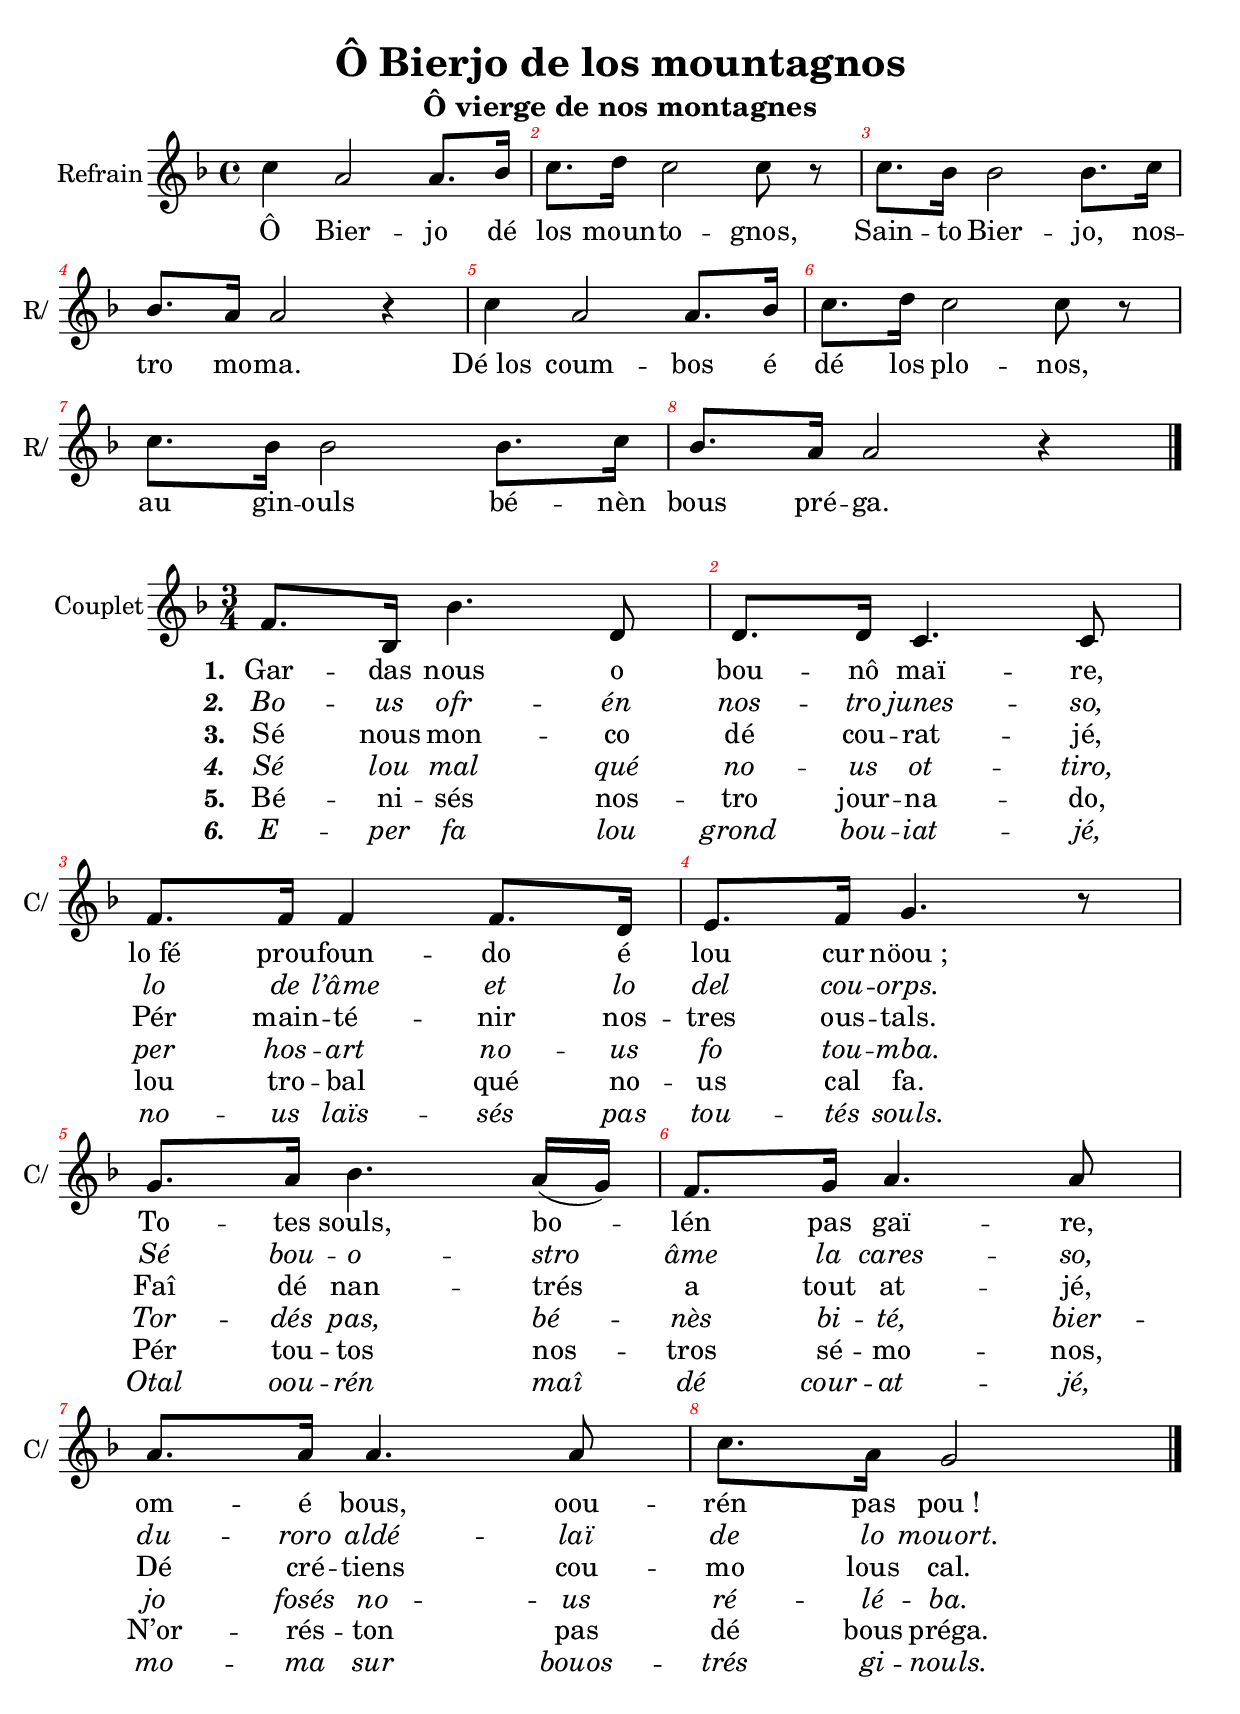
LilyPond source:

\version "2.22.2"

revision		= "0.1"
%tagline	= "Musique gravée par philippe@nenert.net à l'aide de LilyPond.org"
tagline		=
	\markup {
		\italic \teeny {
			% Version \simple #revision de la 
			Partition gravée
			\simple #(strftime "le %d/%m/%Y à %H:%M" (localtime (current-time) ) )
			par
			\with-url #"mailto:philippe@nenert.net" {
				philippe@nenert.net
			}
			grâce à
			\with-url #"http://lilypond.org/" {
				LilyPond.org
			}
		}
	}


#(set-default-paper-size "a4")
#(set-global-staff-size 22 )


\header {
	title = "Ô Bierjo de los mountagnos"
	subtitle = "Ô vierge de nos montagnes"
	% instrument = ""
	% composer = ""
	% poet = ""
}

global = {
	\key f \major
	\time 4/4

	% la mise en forme desnuances
	% \include "../all/dynamic_text_spanner.ly"

	% l'écriture des numéros de mesures
  \version "2.22.2"

%%%%%%%%%%%%%%%%%%%%%%%%%%%%%%%%%%%%%%%%%%%%%%%%%%%%%%%%%%%%%%%%%%%%%%%%%%%%%
% Nous compressons les mesures vides et voulons une barre horizontale
% \compressFullBarRests
\override MultiMeasureRest.expand-limit 	= #3

%%%%%%%%%%%%%%%%%%%%%%%%%%%%%%%%%%%%%%%%%%%%%%%%%%%%%%%%%%%%%%%%%%%%%%%%%%%%%
% La numérotation des mesures
% \override Score.BarNumber.break-visibility	= #'#(#t #t #t)
\override Score.BarNumber.break-visibility	= #'#(#f #t #t)

% aligne à gauche de la barre
\override Score.BarNumber.self-alignment-X	= #LEFT

%\override Score.BarNumber.padding		= #2.75

% mets le numéros de mesure en italique et les mets en rouge
\override Score.BarNumber.font-shape	= #'italic
\override Score.BarNumber.color		= #red

% Diminue la taille du numéro
\override Score.BarNumber.font-size		= #-4

% Mettre un jolie rond entourant les numéros de mesures
%\override Score.BarNumber #'stencil	= #(make-stencil-circler 0.1 0.05 ly:text-interface::print)

% Ajoute un numéro de version pour les mesures alternatives
\set Score.alternativeNumberingStyle = #'numbers-with-letters

% Gestion du doigté
%\override Score.Fingering #'font-shape	= #'italic
\override Score.Fingering.color		= #blue

% Diminue la taille du numéro
\override Score.Fingering.font-size		= #-7

}



%%%%%%%%%%%%%%%%%%%%%%%%%%%%%%%%%%%%%%%%%%%%%%%%%%%%%%%%%%%%%%%%%%%%%%%%%%%%%%%%
%%%	les importations
%%%

% REFRAIN
refrain_music	= \relative c''  { \version "2.22.2"









c4 a2 a8. bes16 |
c8. d16 c2 c8 r |
c8. bes16 bes2 bes8. c16 |  \break
bes8. a16 a2 r4 |
c4 a2 a8. bes16 |
c8. d16 c2 c8 r | \break
c8. bes16 bes2 bes8. c16 |
bes8. a16 a2 r4 |
\bar "|."
 }
refrain_chant	= \lyricmode     { \version "2.22.2"

Ô Bier -- jo dé los moun -- to -- gnos,
Sain -- to Bier -- jo, nos -- tro mo -- ma.
Dé_los coum -- bos é dé los plo -- nos,
au gin -- ouls bé -- nèn bous pré -- ga.

Ô Vierge de nos montagnes,
Sainte Vierge, notre maman.
De nos combes et de nos plaine,
à genous venons vous prier.
 }
% COUPLET
couplet_music	= \relative c'   { \version "2.22.2"









f8. bes,16 bes'4. d,8 |
d8. d16 c4. c8 | \break
f8. f16 f4 f8. d16 |
e8. f16 g4. r8 | \break
g8. a16 bes4. a16( g) |
f8. g16 a4. a8 | \break
a8. a16 a4. a8 c8. 
a16 g2 |
\bar "|."
  }
couplet_chant_a = \lyricmode   { \version "2.22.2"

Gar -- das nous o bou -- nô maï -- re,
lo_fé prou -- foun -- do é lou cur nöou_;
To -- tes souls, bo -- lén pas gaï -- re,
om -- é bous, oou -- rén pas pou_!

Garde nous ô bonne Mère,
la foi profonde et le coeur neuf ;
Tous seuls, nous ne valons pas guère, 
avec vous, nous aurons pas peur.
 }
couplet_chant_b = \lyricmode   { \version "2.22.2"

Bo -- us ofr -- én nos -- tro junes -- so,
lo de l’âme et lo del cou -- orps.
Sé bou -- o -- stro âme la cares -- so,
du -- roro aldé -- laï de lo mouort.

Vous offrons notre jeunesse,
celle de l’âme et du corps.
Si votre âme la caresse,
elle durera au dela de la mort.
 }
couplet_chant_c = \lyricmode   { \version "2.22.2"

Sé nous mon -- co dé cou -- rat -- jé,
Pér main -- té -- nir nos -- tres ous -- tals.
Faî dé nan -- trés a tout at -- jé,
Dé cré -- tiens cou -- mo lous cal.

S’il nous manque du courage,
Pour maintenir notre maison.
Faites-nous a toute âge,
des chrétiens comme il le faut.
 }
couplet_chant_d = \lyricmode   { \version "2.22.2"

Sé lou mal qué no -- us ot -- tiro,
per hos -- art no -- us fo tou -- mba.
Tor -- dés pas, bé -- nès bi -- té,
bier -- jo fosés no -- us ré -- lé -- ba.

Si le mal qui nous attire,
par hazard nous fait tomber.
Tardez pas, venez vite
Vierge faisez nous relever.
 }
couplet_chant_e = \lyricmode   { \version "2.22.2"

Bé -- ni -- sés nos -- tro jour -- na -- do,
lou tro -- bal qué no -- us cal fa.
Pér tou -- tos nos -- tros sé -- mo -- nos,
N’or -- rés -- ton pas dé bous préga.

Benissez notre journée,
Le travail qu’il nous faut faire.
Pour toute notre semaine,
N’arretons pas de vous prier.
 }
couplet_chant_f = \lyricmode   { \version "2.22.2"

E -- per fa lou grond bou -- iat -- jé,
no -- us laïs -- sés pas tou -- tés souls.
Otal oou -- rén maî dé cour -- at -- jé,
mo -- ma sur bouos -- trés gi -- nouls.

Pour faire le grand voyage, 
ne nous laissez pas tout seul.
Comme ça nous aurons plus de courage,
Maman sur vos genous.
 }



%%%%%%%%%%%%%%%%%%%%%%%%%%%%%%%%%%%%%%%%%%%%%%%%%%%%%%%%%%%%%%%%%%%%%%%%%%%%%%%%
%%%%%	La partition
%%%%%
\bookpart {
	\score {
		\new ChoirStaff <<
      \new Staff = "Refrain" 
        \with {
          % fontSize			= #taille
          instrumentName		= "Refrain"
          shortInstrumentName	= "R/ "
        }
        {
          \new Voice = "Refrain" {
            \dynamicUp
            \global
            \refrain_music
          }        
        }
        \new Lyrics
          \lyricsto "Refrain" {
            \refrain_chant
          }
    >>
  }
	\score {
		\new ChoirStaff <<
      \new Staff = "Couplet" 
        \with {
          % fontSize			= #taille
          instrumentName		= "Couplet"
          shortInstrumentName	= "C/ "
        }
        {
          \new Voice = "Couplet" {
            \dynamicUp
            \global
            \time 3/4
            \couplet_music
          }        
        }
        \new Lyrics \lyricsto "Couplet" { 
          \set stanza = "1. " \couplet_chant_a }
        \new Lyrics \lyricsto "Couplet" {
          \override StanzaNumber.font-shape = #'italic
          \override LyricText.font-shape = #'italic
          \set stanza = "2. "  \couplet_chant_b }
        \new Lyrics \lyricsto "Couplet" { 
          \set stanza = "3. " \couplet_chant_c }
        \new Lyrics \lyricsto "Couplet" {
          \override StanzaNumber.font-shape = #'italic
          \override LyricText.font-shape = #'italic
          \set stanza = "4. "  \couplet_chant_d }
        \new Lyrics \lyricsto "Couplet" { 
          \set stanza = "5. " \couplet_chant_e }
        \new Lyrics \lyricsto "Couplet" {
          \override StanzaNumber.font-shape = #'italic
          \override LyricText.font-shape = #'italic
          \set stanza = "6. "  \couplet_chant_f }
    >>
	}
}
